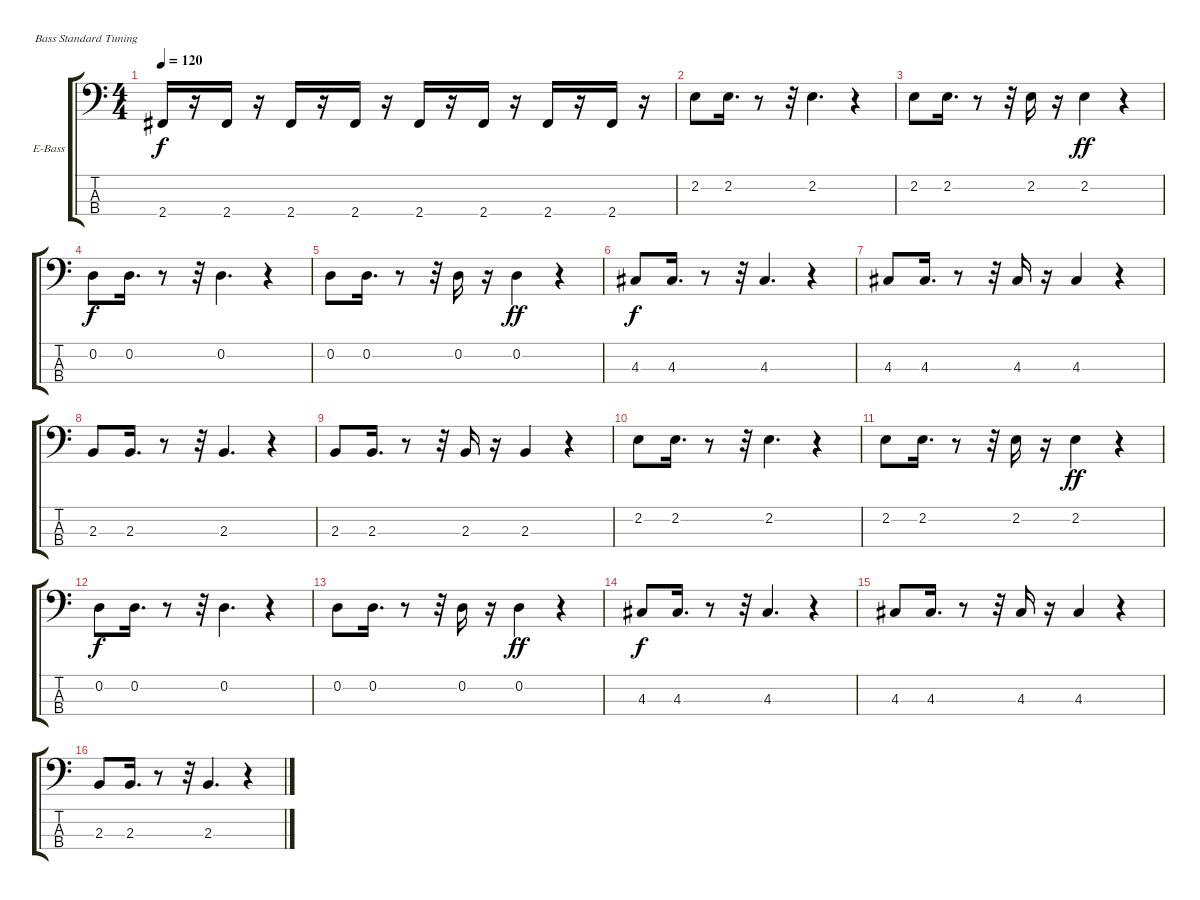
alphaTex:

\defaultSystemsLayout 4
\bracketExtendMode groupsimilarinstruments
\firstSystemTrackNameOrientation horizontal
\otherSystemsTrackNameOrientation horizontal
\track ("Игорь Тихомиров-Бас" "E-Bass") {instrument electricbassfinger}
\staff {score tabs}
\tuning (G2 D2 A1 E1)
\ts (4 4)
\tempo 120
\clef f4
\ks c
2.4.16{dy f} r.16 2.4.16 r.16 2.4.16 r.16 2.4.16 r.16 2.4.16 r.16 2.4.16 r.16 2.4.16 r.16 2.4.16 r.16 |
2.2.8 2.2.16{d} r.8 r.32 2.2.4{d} r.4 |
2.2.8 2.2.16{d} r.8 r.32 2.2.16 r.16 2.2.4{dy ff} r.4 |
0.2.8{dy f} 0.2.16{d} r.8 r.32 0.2.4{d} r.4 |
0.2.8 0.2.16{d} r.8 r.32 0.2.16 r.16 0.2.4{dy ff} r.4 |
4.3.8{dy f} 4.3.16{d} r.8 r.32 4.3.4{d} r.4 |
4.3.8 4.3.16{d} r.8 r.32 4.3.16 r.16 4.3.4 r.4 |
2.3.8 2.3.16{d} r.8 r.32 2.3.4{d} r.4 |
2.3.8 2.3.16{d} r.8 r.32 2.3.16 r.16 2.3.4 r.4 |
2.2.8 2.2.16{d} r.8 r.32 2.2.4{d} r.4 |
2.2.8 2.2.16{d} r.8 r.32 2.2.16 r.16 2.2.4{dy ff} r.4 |
0.2.8{dy f} 0.2.16{d} r.8 r.32 0.2.4{d} r.4 |
0.2.8 0.2.16{d} r.8 r.32 0.2.16 r.16 0.2.4{dy ff} r.4 |
4.3.8{dy f} 4.3.16{d} r.8 r.32 4.3.4{d} r.4 |
4.3.8 4.3.16{d} r.8 r.32 4.3.16 r.16 4.3.4 r.4 |
2.3.8 2.3.16{d} r.8 r.32 2.3.4{d} r.4
